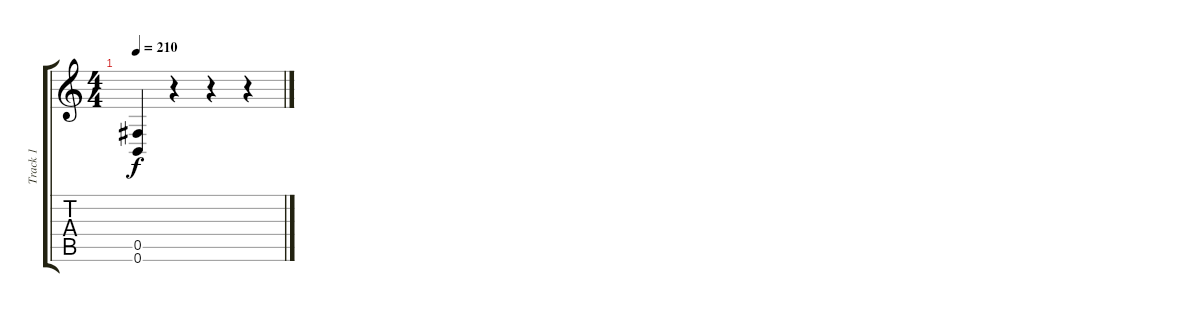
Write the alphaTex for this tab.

\track ("Track 1" "Track 1") {instrument distortionguitar}
\staff {score tabs}
\tuning (Db4 Ab3 E3 B2 Gb2 B1) {hide}
\ts (4 4)
\tempo 210
\clef g2
\ks c
(0.5 0.6).4{dy f} r.4 r.4 r.4
